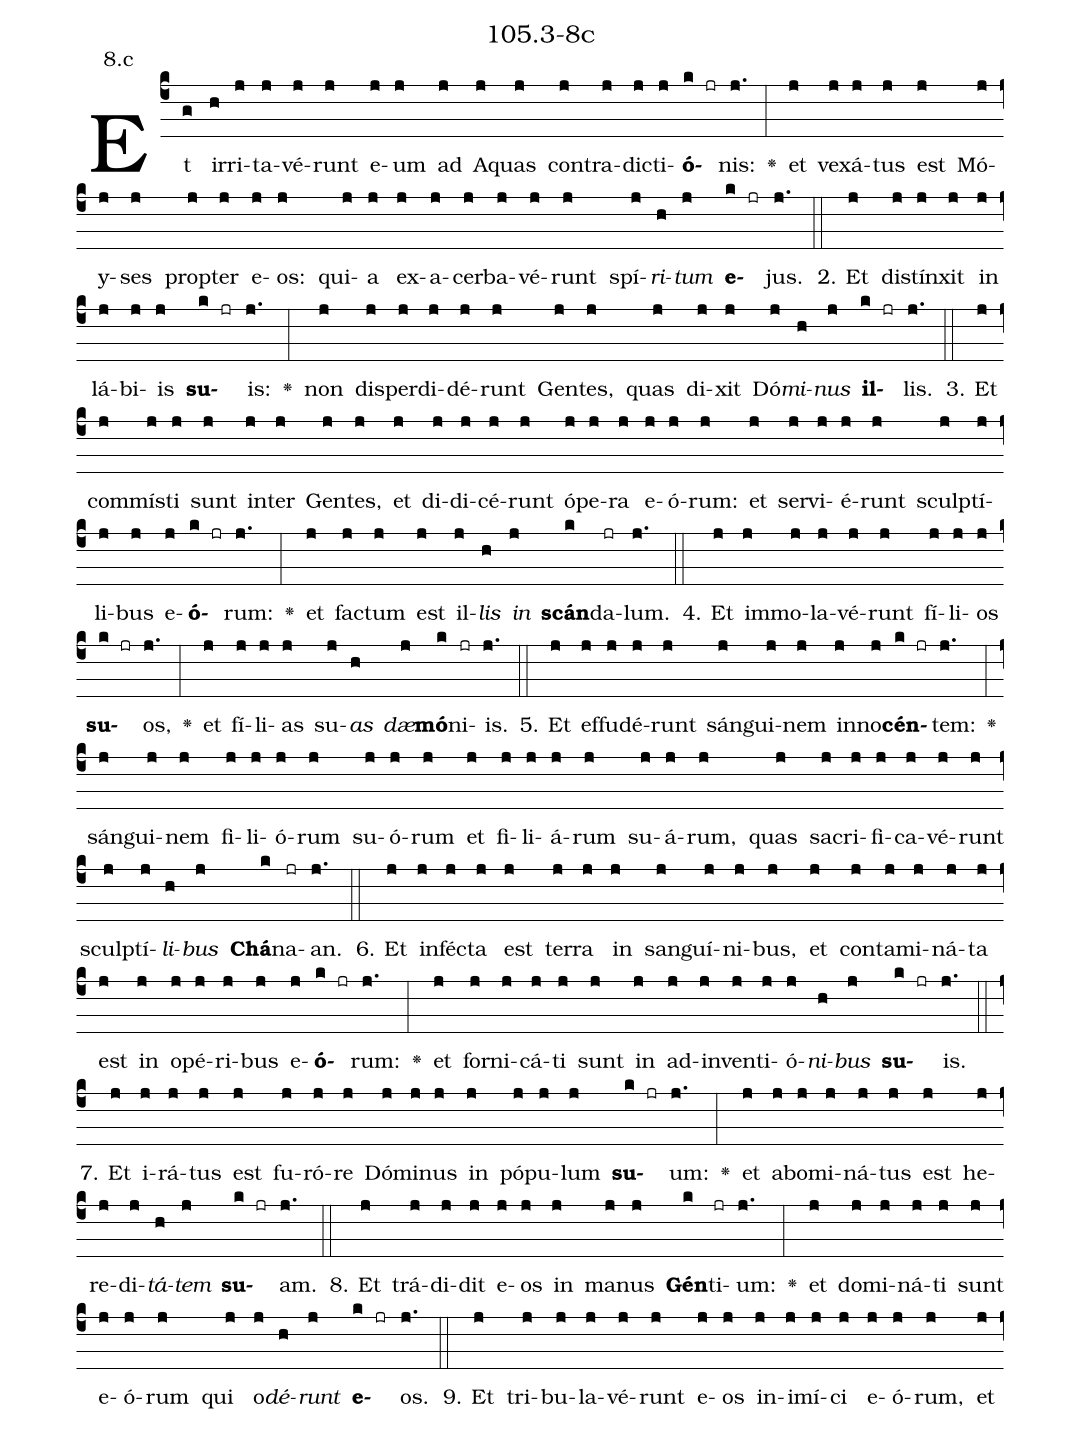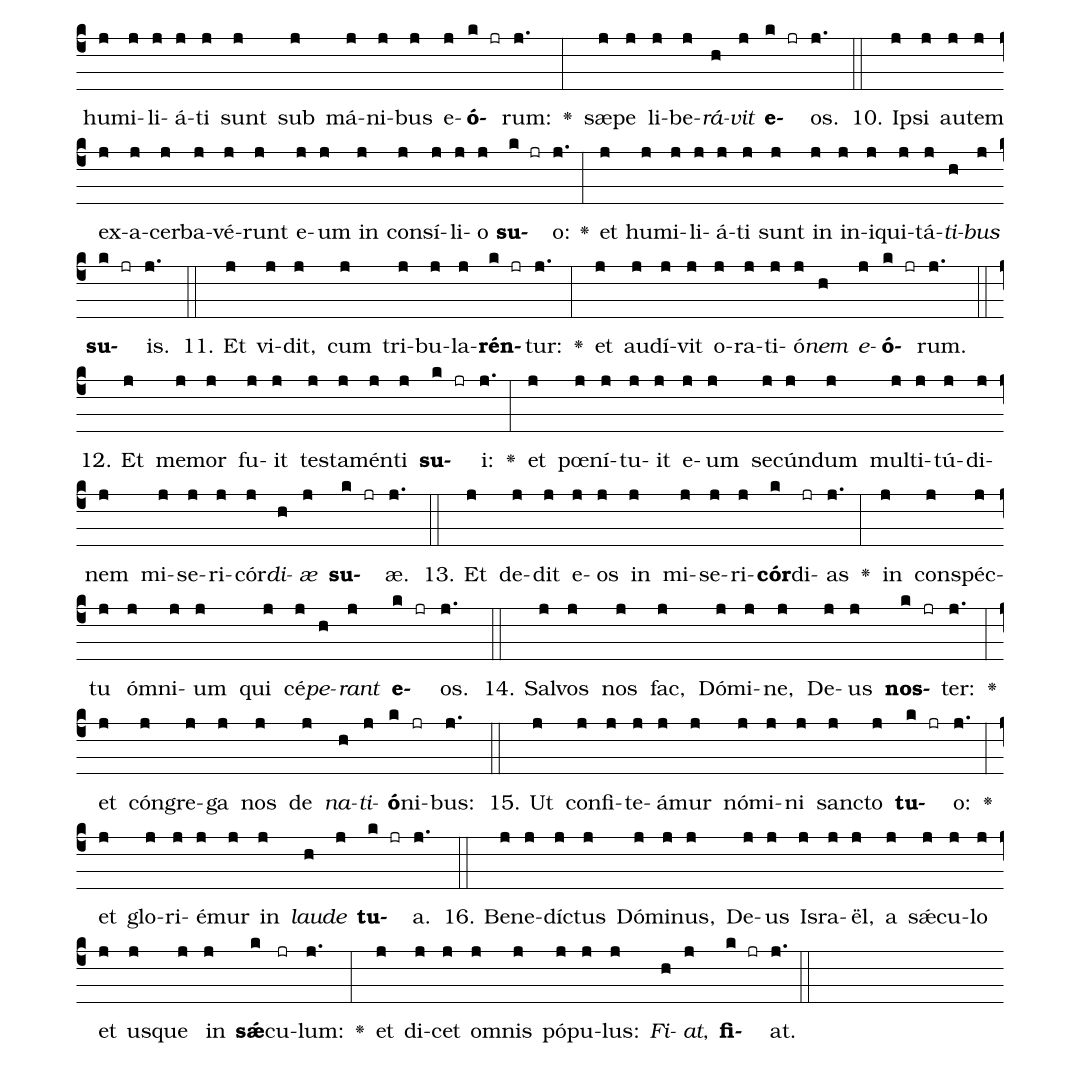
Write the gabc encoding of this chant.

name: 105.3-8c;
annotation: 8.c;
%%
(c4)Et(g) ir(h)ri(j)ta(j)vé(j)runt(j) e(j)um(j) ad(j) A(j)quas(j) con(j)tra(j)dic(j)ti(j)<b>ó</b>(k jr)nis:(j.) <v>\greheightstar</v>(:) et(j) ve(j)xá(j)tus(j) est(j) Mó(j)y(j)ses(j) prop(j)ter(j) e(j)os:(j) qui(j)a(j) ex(j)a(j)cer(j)ba(j)vé(j)runt(j) spí(j)<i>ri</i>(h)<i>tum</i>(j) <b>e</b>(k jr)jus.(j.) (::)
2. Et(j) di(j)stín(j)xit(j) in(j) lá(j)bi(j)is(j) <b>su</b>(k jr)is:(j.) <v>\greheightstar</v>(:) non(j) dis(j)per(j)di(j)dé(j)runt(j) Gen(j)tes,(j) quas(j) di(j)xit(j) Dó(j)<i>mi</i>(h)<i>nus</i>(j) <b>il</b>(k jr)lis.(j.) (::)
3. Et(j) com(j)mís(j)ti(j) sunt(j) in(j)ter(j) Gen(j)tes,(j) et(j) di(j)di(j)cé(j)runt(j) ó(j)pe(j)ra(j) e(j)ó(j)rum:(j) et(j) ser(j)vi(j)é(j)runt(j) sculp(j)tí(j)li(j)bus(j) e(j)<b>ó</b>(k jr)rum:(j.) <v>\greheightstar</v>(:) et(j) fac(j)tum(j) est(j) il(j)<i>lis</i>(h) <i>in</i>(j) <b>scán</b>(k)da(jr)lum.(j.) (::)
4. Et(j) im(j)mo(j)la(j)vé(j)runt(j) fí(j)li(j)os(j) <b>su</b>(k jr)os,(j.) <v>\greheightstar</v>(:) et(j) fí(j)li(j)as(j) su(j)<i>as</i>(h) <i>dæ</i>(j)<b>mó</b>(k)ni(jr)is.(j.) (::)
5. Et(j) ef(j)fu(j)dé(j)runt(j) sán(j)gui(j)nem(j) in(j)no(j)<b>cén</b>(k jr)tem:(j.) <v>\greheightstar</v>(:) sán(j)gui(j)nem(j) fi(j)li(j)ó(j)rum(j) su(j)ó(j)rum(j) et(j) fi(j)li(j)á(j)rum(j) su(j)á(j)rum,(j) quas(j) sa(j)cri(j)fi(j)ca(j)vé(j)runt(j) sculp(j)tí(j)<i>li</i>(h)<i>bus</i>(j) <b>Chá</b>(k)na(jr)an.(j.) (::)
6. Et(j) in(j)féc(j)ta(j) est(j) ter(j)ra(j) in(j) san(j)guí(j)ni(j)bus,(j) et(j) con(j)ta(j)mi(j)ná(j)ta(j) est(j) in(j) o(j)pé(j)ri(j)bus(j) e(j)<b>ó</b>(k jr)rum:(j.) <v>\greheightstar</v>(:) et(j) for(j)ni(j)cá(j)ti(j) sunt(j) in(j) ad(j)in(j)ven(j)ti(j)ó(j)<i>ni</i>(h)<i>bus</i>(j) <b>su</b>(k jr)is.(j.) (::)
7. Et(j) i(j)rá(j)tus(j) est(j) fu(j)ró(j)re(j) Dó(j)mi(j)nus(j) in(j) pó(j)pu(j)lum(j) <b>su</b>(k jr)um:(j.) <v>\greheightstar</v>(:) et(j) ab(j)o(j)mi(j)ná(j)tus(j) est(j) he(j)re(j)di(j)<i>tá</i>(h)<i>tem</i>(j) <b>su</b>(k jr)am.(j.) (::)
8. Et(j) trá(j)di(j)dit(j) e(j)os(j) in(j) ma(j)nus(j) <b>Gén</b>(k)ti(jr)um:(j.) <v>\greheightstar</v>(:) et(j) do(j)mi(j)ná(j)ti(j) sunt(j) e(j)ó(j)rum(j) qui(j) o(j)<i>dé</i>(h)<i>runt</i>(j) <b>e</b>(k jr)os.(j.) (::)
9. Et(j) tri(j)bu(j)la(j)vé(j)runt(j) e(j)os(j) in(j)i(j)mí(j)ci(j) e(j)ó(j)rum,(j) et(j) hu(j)mi(j)li(j)á(j)ti(j) sunt(j) sub(j) má(j)ni(j)bus(j) e(j)<b>ó</b>(k jr)rum:(j.) <v>\greheightstar</v>(:) sæ(j)pe(j) li(j)be(j)<i>rá</i>(h)<i>vit</i>(j) <b>e</b>(k jr)os.(j.) (::)
10. Ip(j)si(j) au(j)tem(j) ex(j)a(j)cer(j)ba(j)vé(j)runt(j) e(j)um(j) in(j) con(j)sí(j)li(j)o(j) <b>su</b>(k jr)o:(j.) <v>\greheightstar</v>(:) et(j) hu(j)mi(j)li(j)á(j)ti(j) sunt(j) in(j) in(j)i(j)qui(j)tá(j)<i>ti</i>(h)<i>bus</i>(j) <b>su</b>(k jr)is.(j.) (::)
11. Et(j) vi(j)dit,(j) cum(j) tri(j)bu(j)la(j)<b>rén</b>(k jr)tur:(j.) <v>\greheightstar</v>(:) et(j) au(j)dí(j)vit(j) o(j)ra(j)ti(j)ó(j)<i>nem</i>(h) <i>e</i>(j)<b>ó</b>(k jr)rum.(j.) (::)
12. Et(j) me(j)mor(j) fu(j)it(j) tes(j)ta(j)mén(j)ti(j) <b>su</b>(k jr)i:(j.) <v>\greheightstar</v>(:) et(j) pœ(j)ní(j)tu(j)it(j) e(j)um(j) se(j)cún(j)dum(j) mul(j)ti(j)tú(j)di(j)nem(j) mi(j)se(j)ri(j)cór(j)<i>di</i>(h)<i>æ</i>(j) <b>su</b>(k jr)æ.(j.) (::)
13. Et(j) de(j)dit(j) e(j)os(j) in(j) mi(j)se(j)ri(j)<b>cór</b>(k)di(jr)as(j.) <v>\greheightstar</v>(:) in(j) con(j)spéc(j)tu(j) óm(j)ni(j)um(j) qui(j) cé(j)<i>pe</i>(h)<i>rant</i>(j) <b>e</b>(k jr)os.(j.) (::)
14. Sal(j)vos(j) nos(j) fac,(j) Dó(j)mi(j)ne,(j) De(j)us(j) <b>nos</b>(k jr)ter:(j.) <v>\greheightstar</v>(:) et(j) cón(j)gre(j)ga(j) nos(j) de(j) <i>na</i>(h)<i>ti</i>(j)<b>ó</b>(k)ni(jr)bus:(j.) (::)
15. Ut(j) con(j)fi(j)te(j)á(j)mur(j) nó(j)mi(j)ni(j) sanc(j)to(j) <b>tu</b>(k jr)o:(j.) <v>\greheightstar</v>(:) et(j) glo(j)ri(j)é(j)mur(j) in(j) <i>lau</i>(h)<i>de</i>(j) <b>tu</b>(k jr)a.(j.) (::)
16. Be(j)ne(j)díc(j)tus(j) Dó(j)mi(j)nus,(j) De(j)us(j) Is(j)ra(j)ël,(j) a(j) sǽ(j)cu(j)lo(j) et(j) us(j)que(j) in(j) <b>sǽ</b>(k)cu(jr)lum:(j.) <v>\greheightstar</v>(:) et(j) di(j)cet(j) om(j)nis(j) pó(j)pu(j)lus:(j) <i>Fi</i>(h)<i>at</i>,(j) <b>fi</b>(k jr)at.(j.) (::)
